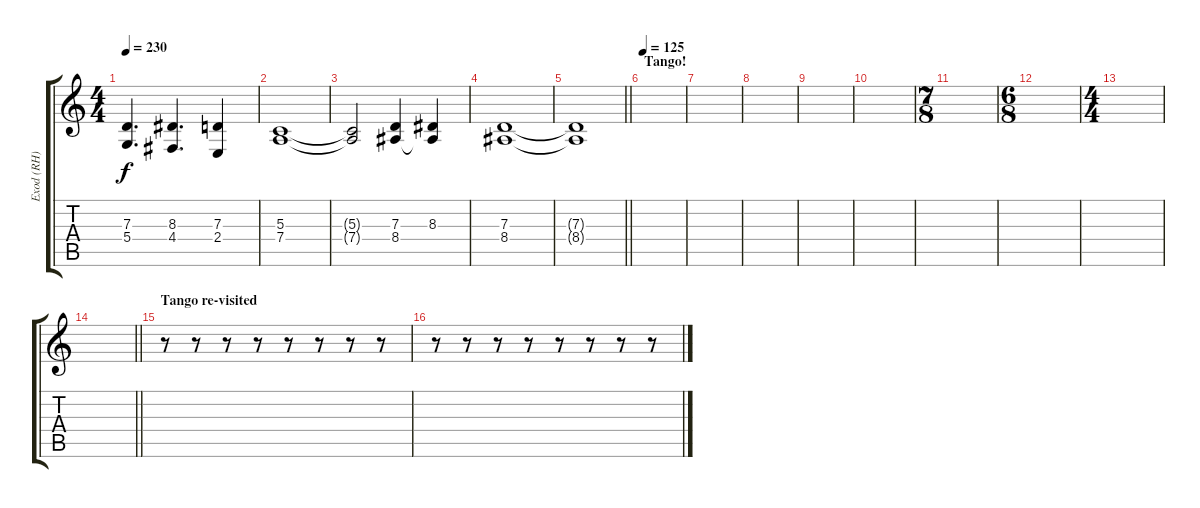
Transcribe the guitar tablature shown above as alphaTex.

\track ("Exod (RH)" "Exod (RH)") {instrument choiraahs}
\staff {score tabs}
\tuning (E4 B3 G3 D3 A2 D2) {hide}
\ts (4 4)
\tempo 230
\clef g2
\ks c
(7.3 5.4).4{d dy f} (8.3 4.4).4{d} (7.3 2.4).4 |
(5.3 7.4).1 |
(5.3{t} 7.4{t}).2 (7.3 8.4).4 (8.3 8.4{t}).4 |
(7.3 8.4).1 |
\barLineRight lightlight
(7.3{t} 8.4{t}).1 |
\section ("" "Tango!")
\tempo 125
|
|
|
|
|
\ts (7 8)
|
\ts (6 8)
|
\ts (4 4)
|
\barLineRight lightlight
|
\section ("" "Tango re-visited")
r.8 r.8 r.8 r.8 r.8 r.8 r.8 r.8 |
r.8 r.8 r.8 r.8 r.8 r.8 r.8 r.8
